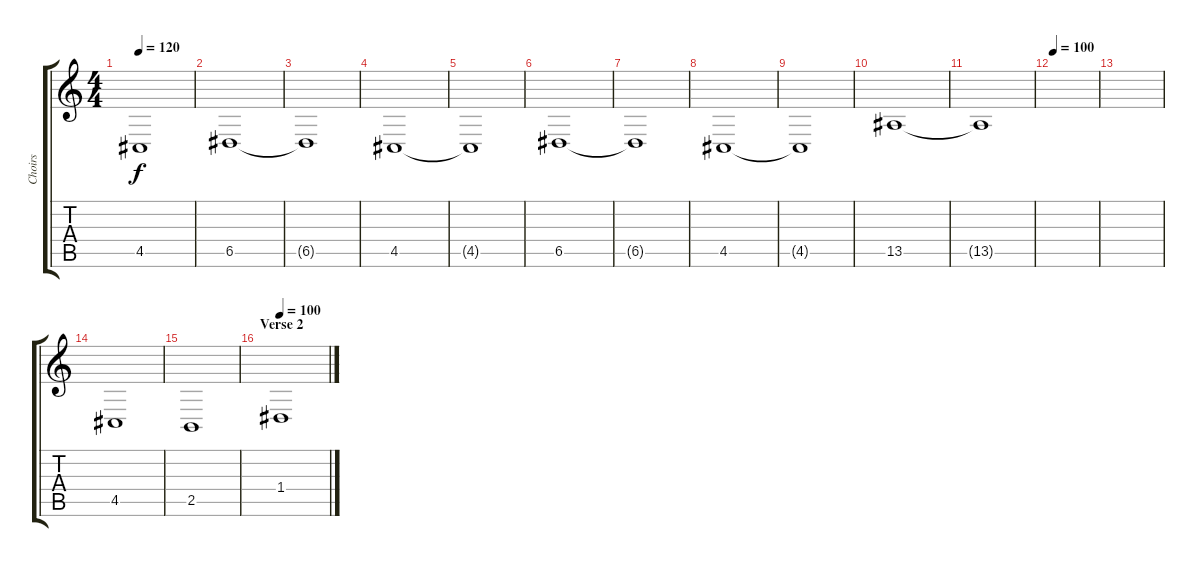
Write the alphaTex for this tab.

\track ("Choirs" "Choirs") {instrument choiraahs}
\staff {score tabs}
\tuning (E4 B3 G3 D3 A2 E2) {hide}
\ts (4 4)
\tempo 120
\clef g2
\ks c
4.5{t}.1{dy f} |
6.5.1 |
6.5{t}.1 |
4.5.1 |
4.5{t}.1 |
6.5.1 |
6.5{t}.1 |
4.5.1 |
4.5{t}.1 |
13.5.1 |
13.5{t}.1 |
\tempo 100
|
|
4.5.1 |
2.5.1 |
\section ("" "Verse 2")
\tempo 100
1.4.1
